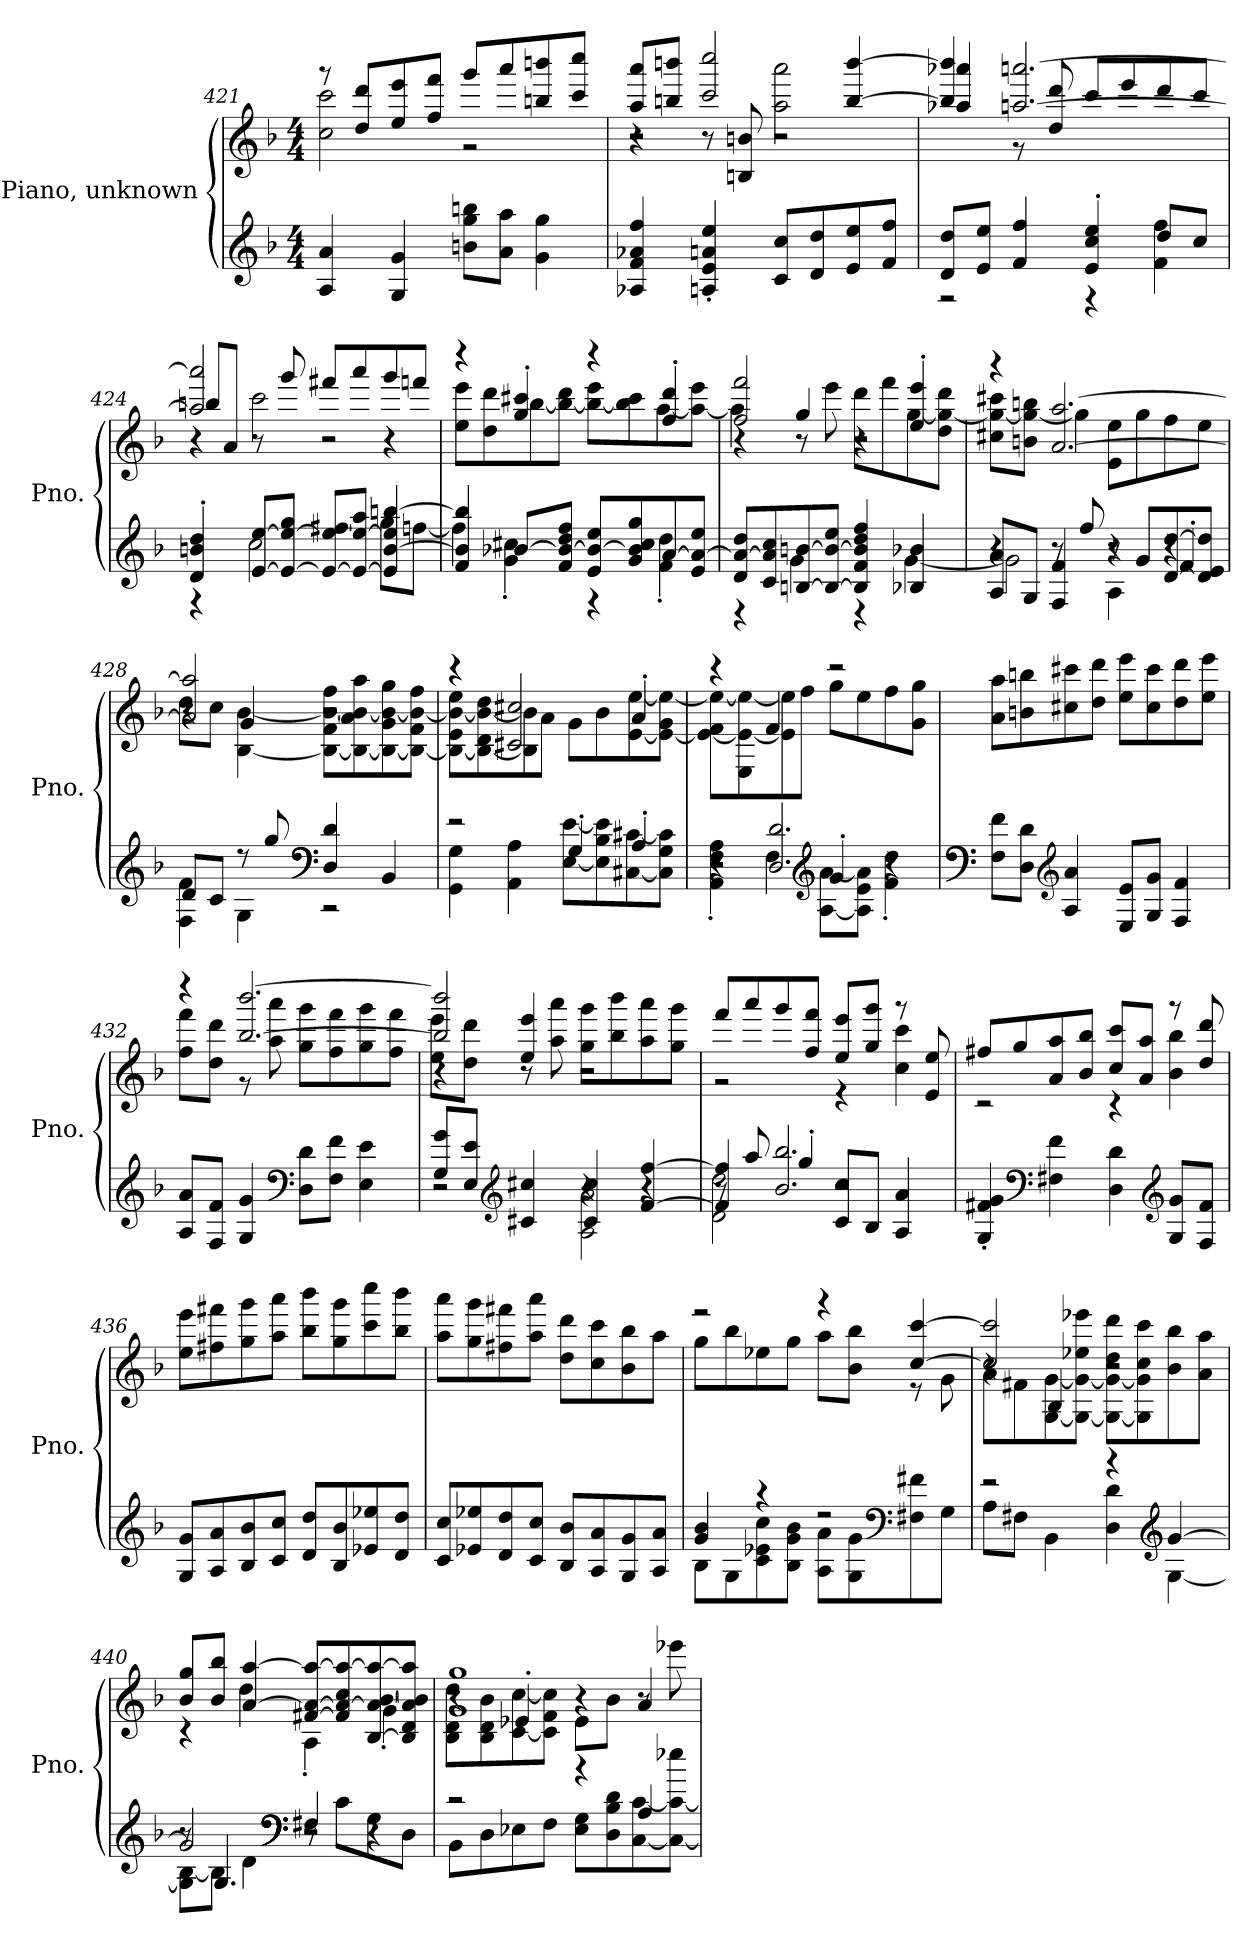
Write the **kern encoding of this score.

**kern	**kern
*part1	*part1
*staff2	*staff1
*I"Piano, unknown	*
*I'Pno.	*
*clefG2	*clefG2
*k[b-]	*k[b-]
*M4/4	*M4/4
=421	=421
*	*^
4A/ 4a/	8r	2cc\ 2ccc\
.	8dd/ 8ddd/L	.
4G/ 4g/	8ee/ 8eee/	.
.	8ff/ 8fff/J	.
8bn\ 8gg\ 8bbn\L	8ggg/L	2r
8a\ 8aa\J	8aaa/	.
4g\ 4gg\	8bbn/ 8bbbn/	.
.	8ccc/ 8cccc/J	.
=422	=422	=422
*	*	*^
4A-X/ 4f/ 4a-X/ 4ff/	4r	2r	8aa/ 8aaa/L
.	.	.	8bbn/ 8bbbn/J
4An/' 4e/' 4an/' 4ee/'	2ccc/ 2cccc/	.	8r
.	.	.	8Bn/ 8bn/
8c/ 8cc/L	.	2aa\ 2aaa\	2r
8d/ 8dd/	.	.	.
8e/ 8ee/	[4bb/ [4bbb/	.	.
8f/ 8ff/J	.	.	.
*	*	*v	*v
!!LO:LB:g=z
=423	=423	=423
*^	*	*
8d/ 8dd/L	2r	4bb/] 4bbb/]	4aa-X/ 4aaa-X/
8e/ 8ee/J	.	.	.
4f/ 4ff/	.	[2.aan/ [2.aaan/	8r
.	.	.	8dd/ 8ddd/
4e/' 4cc/' 4ee/'	4r	.	8ccc/L
.	.	.	8eee/
8dd/L	4f\ 4ff\	.	8ddd/
8cc/J	.	.	8ccc/J
=424	=424	=424	=424
*	*	*	*^
4d/' 4bn/' 4dd/'	4r	2aa/] 2aaa/]	4r	8bbn/L
.	.	.	.	8a/J
[8e/ [8ee/L	2cc\	.	2ccc\	8r
8e/_ 8ee/_ 8gg/J	.	.	.	8ggg/
8e/_ 8ee/_ 8ff#X/L	.	2r	.	8fff#X/L
8e/_ 8ee/_ 8aa/J	.	.	.	8aaa/
4e/] [4b/ 4ee/] [4bbn/	8gg\L	.	4r	8ggg/
.	[8ffn\J	.	.	8fffn/J
*	*	*	*v	*v
=425	=425	=425	=425
4f/ 4b/] 4bb/]	4ff\]	4r	8ee\ 8eee\L
.	.	.	8dd\ 8ddd\
[8b-X/L	4g\' 4cc#X\'	4gg/' 4ccc#X/'	[8bb-\
8f/ 8b-/_ 8dd/ 8ff/J	.	.	8bb-\_ 8ddd\J
8e/ 8b-/_ 8ee/L	4r	4r	8bb-\_ 8eee\L
8g/ 8b-/] 8cc#/ 8gg/	.	.	8bb-\] 8ccc#\
[8a/	4f\' 4dd\'	4ff/' 4ddd/'	[8aa\
8e/ 8a/_ 8ee/J	.	.	8aa\_ 8eee\J
!!LO:PB:g=z
=426	=426	=426	=426
*	*	*	*^
8d/ 8a/_ 8dd/L	4r	2ff/ 2fff/	4aa\]	4r
8c/ 8a/] 8cc/	.	.	.	.
[8Bn/ [8bn/	4g\	.	8r	4gg/
8B/_ 8b/_ 8ee/J	.	.	8eee\	.
4B/] 4f/ 4b/] 4dd/ 4ff/	4r	4r	8ddd\L	2r
.	.	.	8fff\	.
4B-X/ 4b-X/	[4g\	4ee/' 4eee/'	[8gg\	.
.	.	.	8dd\ 8gg\_ 8ddd\J	.
*	*	*	*v	*v
=427	=427	=427	=427
*	*^	*	*
8A/ 8a/L	2g\]	4r	4r	8cc#X\ 8gg\_ 8ccc#X\L
8G/J	.	.	.	8bn\ 8gg\_ 8bbn\J
8r	.	4F/ 4f/	[2.a/ [2.aa/	4gg\]
8ff/	.	.	.	.
8r	4A\	4r	.	8e\ 8ee\L
8g/L	.	.	.	8gg\
[8d/ [8dd/	4r	4f'/	.	8ff\
8d/] 8e/ 8dd/]J	.	.	.	8ee\J
*	*v	*v	*	*
=428	=428	=428	=428
*	*	*	*^
8d/L	4F\ 4f\	2a/] 2aa/]	8dd\L	4r
8c/J	.	.	8cc\J	.
8r	4G\	.	[4B-\ [4b-\	4g/
8gg/	.	.	.	.
*clefF4	*	*	*	*
4D/ 4d/	2r	2r	8B-\_ 8f\ 8b-\_ 8ff\L	2r
.	.	.	8B-\_ 8a\ 8b-\_ 8aa\	.
4BB-/	.	.	8B-\_ 8g\ 8b-\_ 8gg\	.
.	.	.	8B-\_ 8f\ 8b-\_ 8ff\J	.
*	*	*	*v	*v
!!LO:LB:g=z
=429	=429	=429	=429
2r	4GG\ 4G\	4r	8B-\_ 8e\ 8b-\_ 8ee\L
.	.	.	8B-\_ 8d\ 8b-\_ 8dd\
.	4AA\ 4A\	2c#X/ 2cc#X/	8B-\] 8b-\]
.	.	.	8a\J
4G'/	[8E\ [8e\L	.	8g\L
.	8E\] 8B-\ 8e\]	.	8b-\
4A'/	[8C#X\ [8c#X\	4a'/	[8e\ [8ee\
.	8C#\] 8G\ 8c#\]J	.	8e\_ 8g\ 8ee\_J
=430	=430	=430	=430
*	*^	*	*
2r	4AA\' 4F\' 4A\'	4r	4r	8e\_ 8f\ 8ee\_L
.	.	.	.	8E\ 8e\_ 8ee\_
.	4F\	2.D/ 2.d/	4f/	8e\] 8ee\]
.	.	.	.	8ff\J
*clefG2	*	*	*	*
4g'/	[8A\ [8a\L	.	2r	8gg\L
.	8A\] 8e\ 8a\]J	.	.	8ee\
4r	4f\' 4dd\'	.	.	8ff\
.	.	.	.	8g\ 8gg\J
*v	*v	*v	*	*
*	*v	*v
=431	=431
*clefF4	*
8F\ 8f\L	8a\ 8aa\L
8D\ 8d\J	8bn\ 8bbn\
*clefG2	*
4A/ 4a/	8cc#X\ 8ccc#X\
.	8dd\ 8ddd\J
8E/ 8e/L	8ee\ 8eee\L
8G/ 8g/J	8cc#\ 8ccc#\
4F/ 4f/	8dd\ 8ddd\
.	8ee\ 8eee\J
!!LO:LB:g=z
=432	=432
*	*^
8A/ 8a/L	4r	8ff\ 8fff\L
8F/ 8f/J	.	8dd\ 8ddd\J
4G/ 4g/	[2.bb-/ [2.bbb-/	8r
.	.	8aa\ 8aaa\
*clefF4	*	*
8D\ 8d\L	.	8gg\ 8ggg\L
8F\ 8f\J	.	8ff\ 8fff\
4E\ 4e\	.	8gg\ 8ggg\
.	.	8ff\ 8fff\J
=433	=433	=433
*^	*	*^
*	*^	*	*	*
2r	2r	8G/ 8g/L	2bb-/] 2bbb-/]	8ee\ 8eee\L	4r
.	.	8E/ 8e/J	.	8dd\ 8ddd\J	.
*clefG2	*	*	*	*	*
.	.	4c#X/ 4cc#X/	.	8r	4ee/ 4eee/
.	.	.	.	8aa\ 8aaa\	.
4r	2A\ 2a\	4c#/ 4cc#/	2r	8gg\ 8ggg\L	2r
.	.	.	.	8bb-\ 8bbb-\	.
[4f/ [4ff/	.	4r	.	8aa\ 8aaa\	.
.	.	.	.	8gg\ 8ggg\J	.
*	*	*	*	*v	*v
=434	=434	=434	=434	=434
4f/] 4ff/]	2d\ 2dd\	8r	8fff/L	2r
.	.	8aa/	8aaa/	.
2.b-/ 2.bb-/	.	4gg'/	8ggg/	.
.	.	.	8ff/ 8fff/J	.
.	2r	8c/ 8cc/L	8ee/ 8eee/L	4r
.	.	8B-/J	8gg/ 8ggg/J	.
.	.	4A/ 4a/	8r	4cc\ 4ccc\
.	.	.	8e/ 8ee/	.
*v	*v	*v	*	*
!!LO:LB:g=z	!!
=435	=435	=435
4G/' 4f#X/' 4g/'	8ff#X/L	2r
.	8gg/	.
*clefF4	*	*
4F#X\ 4f#\	8a/ 8aa/	.
.	8b-/ 8bb-/J	.
4D\ 4d\	8cc/ 8ccc/L	4r
.	8a/ 8aa/J	.
*clefG2	*	*
8G/ 8g/L	8r	4b-\ 4bb-\
8F#/ 8f#/J	8dd/ 8ddd/	.
*	*v	*v
=436	=436
8G/ 8g/L	8ee\ 8eee\L
8A/ 8a/	8ff#X\ 8fff#X\
8B-/ 8b-/	8gg\ 8ggg\
8c/ 8cc/J	8aa\ 8aaa\J
8d/ 8dd/L	8bb-\ 8bbb-\L
8B-/ 8b-/	8gg\ 8ggg\
8e-X/ 8ee-X/	8ccc\ 8cccc\
8d/ 8dd/J	8bb-\ 8bbb-\J
=437	=437
8c/ 8cc/L	8aa\ 8aaa\L
8e-X/ 8ee-X/	8gg\ 8ggg\
8d/ 8dd/	8ff#X\ 8fff#X\
8c/ 8cc/J	8aa\ 8aaa\J
8B-/ 8b-/L	8dd\ 8ddd\L
8A/ 8a/	8cc\ 8ccc\
8G/ 8g/	8b-\ 8bb-\
8A/ 8a/J	8aa\J
!!LO:LB:g=z
=438	=438
*^	*^
4g/ 4b-/	8B-\L	2r	8gg\L
.	8G\	.	8bb-\
4r	8c\ 8e-X\ 8cc\	.	8ee-X\
.	8B-\ 8g\ 8b-\J	.	8gg\J
2r	8A\ 8a\L	4r	8aa\L
.	8G\ 8g\	.	8b-\ 8bb-\J
*clefF4	*	*	*
.	8F#X\ 8f#X\	[4cc/ [4ccc/	8r
.	8G\J	.	8g\
=439	=439	=439	=439
*	*	*	*^
2r	8A\L	2cc/] 2ccc/]	8a\L	4r
.	8F#X\J	.	8f#X\	.
.	4BB-\	.	[8G\ [8g\	4B-/
.	.	.	8G\_ 8g\_ 8ee-X\ 8eee-X\J	.
4r	4D\ 4d\	2r	8G\_ 8g\_ 8dd\ 8ddd\L	2r
.	.	.	8G\] 8g\] 8cc\ 8ccc\	.
*clefG2	*	*	*	*
[4g/	[4G\	.	8b-\ 8bb-\	.
.	.	.	8a\ 8aa\J	.
*	*	*	*v	*v
=440	=440	=440	=440
*	*^	*	*
2g/]	8G\] [8B-\L	8r	8b-/ 8gg/L	4r
.	8B-\J]	4.G/	8b-/ 8bb-/J	.
.	4d\	.	[4a/ [4aa/	4dd\
*clefF4	*	*	*	*
2r	8r	4F#X/	[8f#X/ 8a/_ 8aa/_L	4A'\
.	8c\L	.	8f#/] 8a/_ 8cc/ 8aa/_	.
.	8G\	4r	[8B-/ 8a/_ [8b-/ 8aa/_	4g'\
.	8D\J	.	8B-/] 8d/ 8a/] 8b-/] 8aa/]J	.
*	*v	*v	*	*
!!LO:LB:g=z
=441	=441	=441	=441
*	*	*	*^
2r	8BB-\L	1g 1gg	8B-\ 8d\ 8dd\L	4r
.	8D\	.	8B-\ 8d\ 8b-\	.
.	8E-X\	.	[8c\ [8cc\	4e-X'/
.	8F\J	.	8c\] 8f\ 8cc\]J	.
4r	8E-\ 8G\L	.	8e-\L	4r
.	8D\ 8B-\ 8d\	.	8b-\J	.
4A/	[8C\ [8c\	.	8r	4a/
.	8C\_ 8c\_ 8ee-X\J	.	8eee-X\	.
*v	*v	*	*	*
*	*v	*v	*v
=	=
*-	*-
